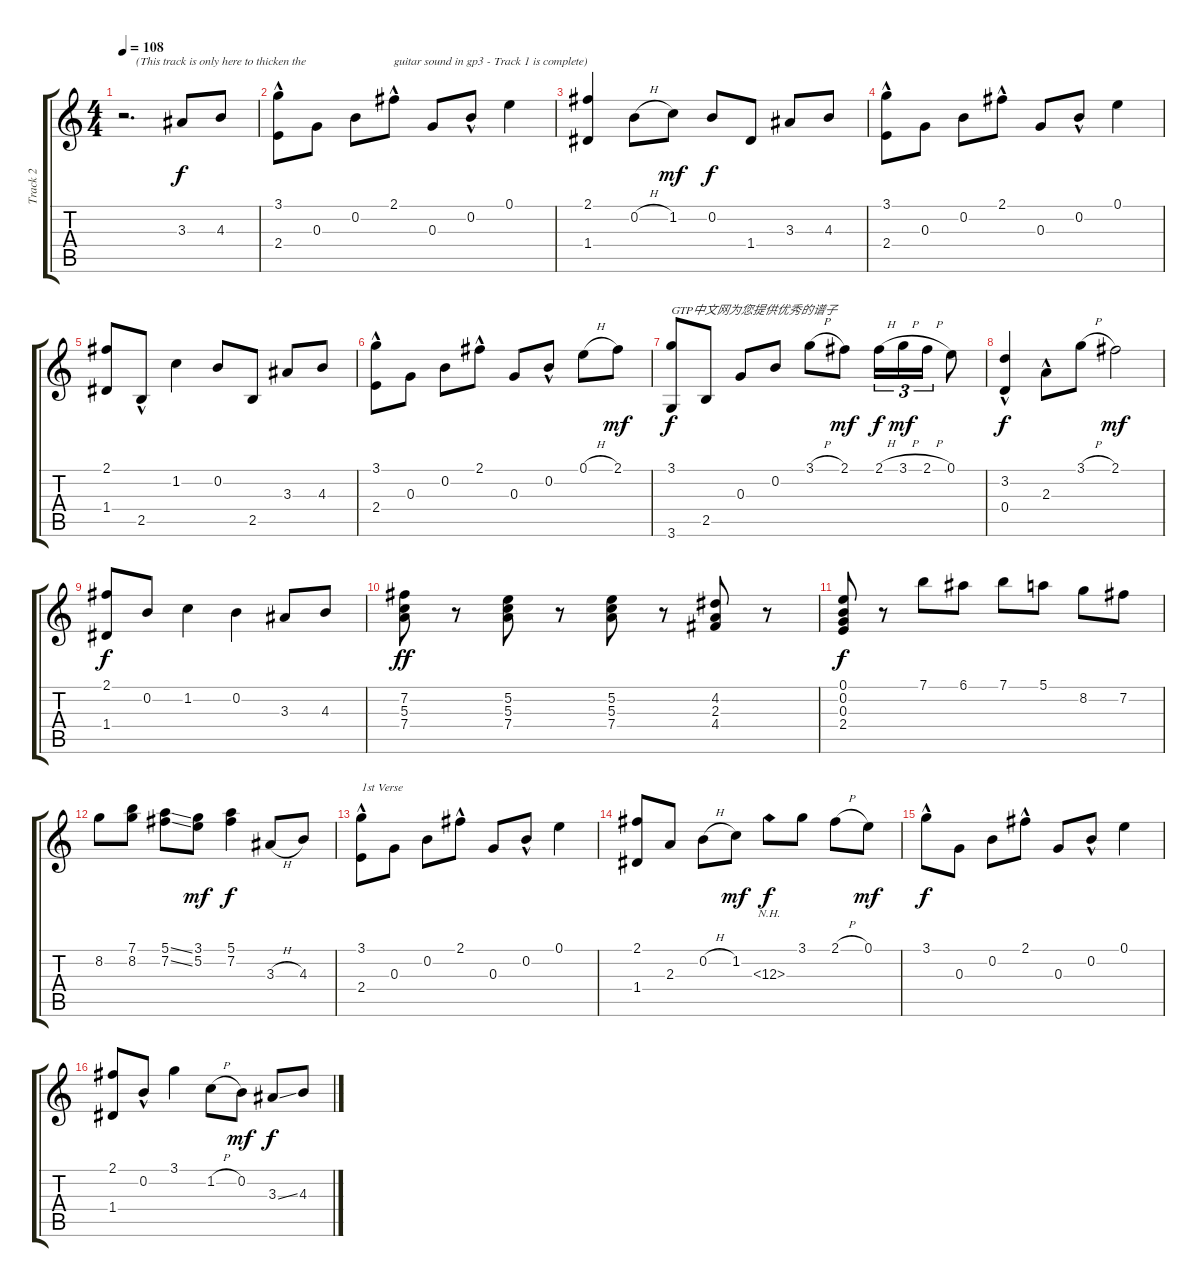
\track ("Track 2 " "Track 2 ") {instrument distortionguitar}
\staff {score tabs}
\tuning (E4 B3 G3 D3 A2 E2) {hide}
\ts (4 4)
\tempo 108
\clef g2
\ks c
r.2{d txt "    (This track is only here to thicken the" dy f instrument distortionguitar} 3.3.8{instrument distortionguitar} 4.3.8 |
(3.1{hac} 2.4).8 0.3.8 0.2.8 2.1{hac}.8{txt "guitar sound in gp3 - Track 1 is complete)"} 0.3.8 0.2{hac}.8 0.1.4 |
(2.1 1.4).4 0.2{h}.8 1.2.8{dy mf} 0.2.8{dy f} 1.4.8 3.3.8 4.3.8 |
(3.1{hac} 2.4).8 0.3.8 0.2.8 2.1{hac}.8 0.3.8 0.2{hac}.8 0.1.4 |
(2.1 1.4).8 2.5{hac}.8 1.2.4 0.2.8 2.5.8 3.3.8 4.3.8 |
(3.1{hac} 2.4).8 0.3.8 0.2.8 2.1{hac}.8 0.3.8 0.2{hac}.8 0.1{h}.8 2.1.8{dy mf} |
(3.1 3.6).8{txt "GTP中文网为您提供优秀的谱子" dy f} 2.5.8 0.3.8 0.2.8 3.1{h}.8 2.1.8{dy mf} 2.1{h}.16{tu (3 2) dy f} 3.1{h}.16{tu (3 2) dy mf} 2.1{h}.16{tu (3 2)} 0.1.8 |
(3.2{hac} 0.4).4{dy f} 2.3{hac}.8 3.1{h}.8 2.1.2{dy mf} |
(2.1 1.4).8{dy f} 0.2.8 1.2.4 0.2.4 3.3.8 4.3.8 |
(7.2 5.3 7.4).8{dy ff} r.8 (5.2 5.3 7.4).8 r.8 (5.2 5.3 7.4).8 r.8 (4.2 2.3 4.4).8 r.8 |
(0.1 0.2 0.3 2.4).8{dy f} r.8 7.1.8 6.1.8 7.1.8 5.1.8 8.2.8 7.2.8 |
8.2.8 (7.1 8.2).8 (5.1{ss} 7.2{ss}).8 (3.1 5.2).8{dy mf} (5.1 7.2).4{dy f} 3.3{h}.8 4.3.8 |
(3.1{hac} 2.4).8{txt "1st Verse"} 0.3.8 0.2.8 2.1{hac}.8 0.3.8 0.2{hac}.8 0.1.4 |
(2.1 1.4).8 2.3.8 0.2{h}.8 1.2.8{dy mf} 12.3{nh}.8{dy f} 3.1.8 2.1{h}.8 0.1.8{dy mf} |
3.1{hac}.8{dy f} 0.3.8 0.2.8 2.1{hac}.8 0.3.8 0.2{hac}.8 0.1.4 |
(2.1 1.4).8 0.2{hac}.8 3.1.4 1.2{h}.8 0.2.8{dy mf} 3.3{ss}.8{dy f} 4.3.8
